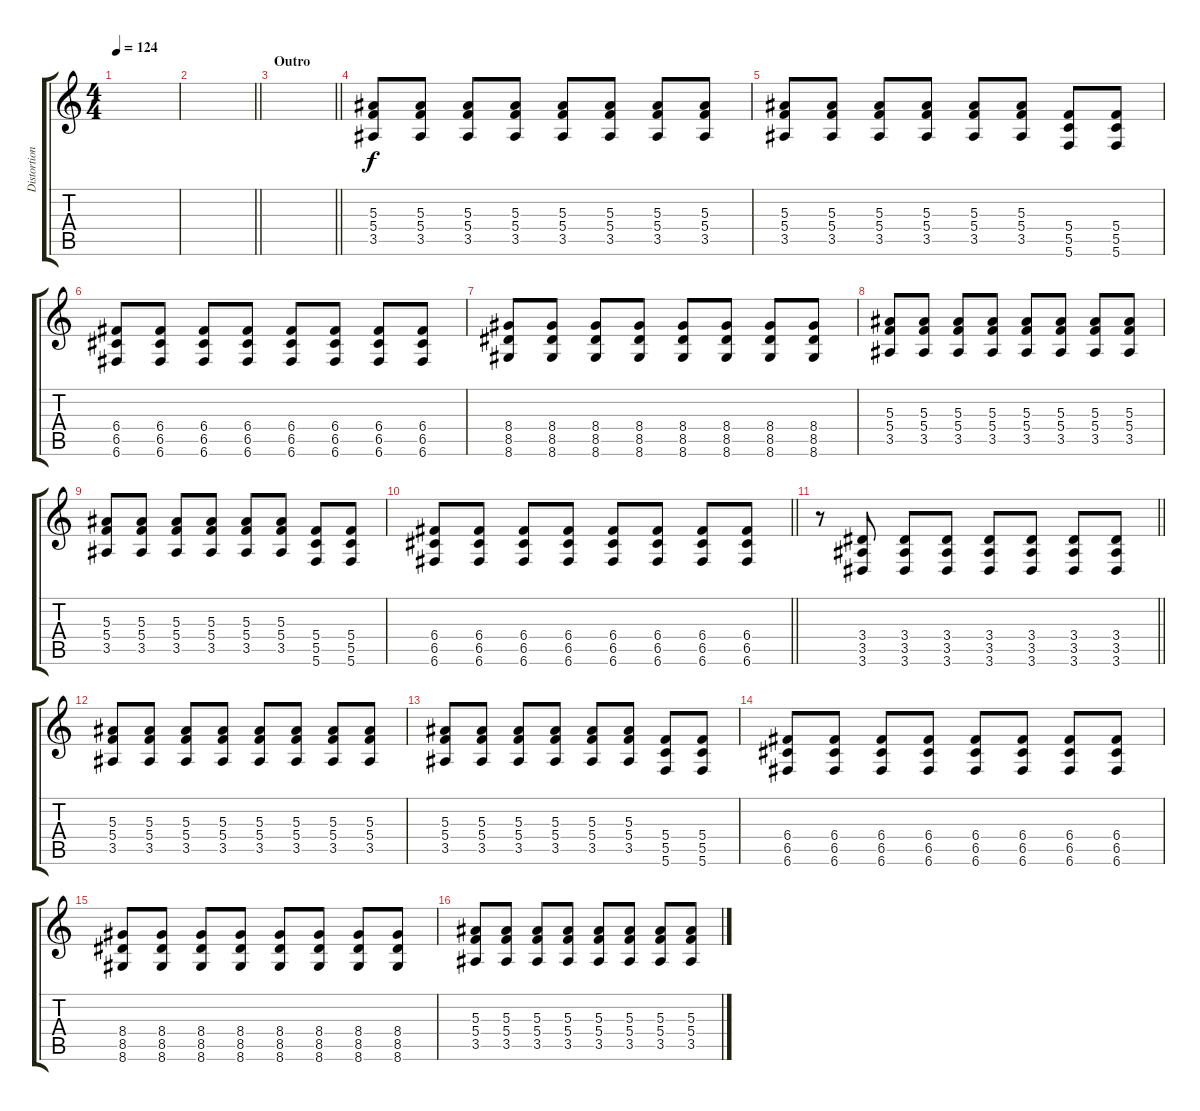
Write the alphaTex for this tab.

\track ("Distortion Guitar" "Distortion") {instrument distortionguitar}
\staff {score tabs}
\tuning (D4 A3 F3 C3 G2 C2) {hide}
\ts (4 4)
\tempo 124
\clef g2
\ks c
|
\barLineRight lightlight
|
\section ("" "Outro")
\barLineRight lightlight
|
(5.3 5.4 3.5).8 (5.3 5.4 3.5).8 (5.3 5.4 3.5).8 (5.3 5.4 3.5).8 (5.3 5.4 3.5).8 (5.3 5.4 3.5).8 (5.3 5.4 3.5).8 (5.3 5.4 3.5).8 |
(5.3 5.4 3.5).8 (5.3 5.4 3.5).8 (5.3 5.4 3.5).8 (5.3 5.4 3.5).8 (5.3 5.4 3.5).8 (5.3 5.4 3.5).8 (5.4 5.5 5.6).8 (5.4 5.5 5.6).8 |
(6.4 6.5 6.6).8 (6.4 6.5 6.6).8 (6.4 6.5 6.6).8 (6.4 6.5 6.6).8 (6.4 6.5 6.6).8 (6.4 6.5 6.6).8 (6.4 6.5 6.6).8 (6.4 6.5 6.6).8 |
(8.4 8.5 8.6).8 (8.4 8.5 8.6).8 (8.4 8.5 8.6).8 (8.4 8.5 8.6).8 (8.4 8.5 8.6).8 (8.4 8.5 8.6).8 (8.4 8.5 8.6).8 (8.4 8.5 8.6).8 |
(5.3 5.4 3.5).8 (5.3 5.4 3.5).8 (5.3 5.4 3.5).8 (5.3 5.4 3.5).8 (5.3 5.4 3.5).8 (5.3 5.4 3.5).8 (5.3 5.4 3.5).8 (5.3 5.4 3.5).8 |
(5.3 5.4 3.5).8 (5.3 5.4 3.5).8 (5.3 5.4 3.5).8 (5.3 5.4 3.5).8 (5.3 5.4 3.5).8 (5.3 5.4 3.5).8 (5.4 5.5 5.6).8 (5.4 5.5 5.6).8 |
\barLineRight lightlight
(6.4 6.5 6.6).8 (6.4 6.5 6.6).8 (6.4 6.5 6.6).8 (6.4 6.5 6.6).8 (6.4 6.5 6.6).8 (6.4 6.5 6.6).8 (6.4 6.5 6.6).8 (6.4 6.5 6.6).8 |
\barLineRight lightlight
r.8 (3.4 3.5 3.6).8 (3.4 3.5 3.6).8 (3.4 3.5 3.6).8 (3.4 3.5 3.6).8 (3.4 3.5 3.6).8 (3.4 3.5 3.6).8 (3.4 3.5 3.6).8 |
(5.3 5.4 3.5).8 (5.3 5.4 3.5).8 (5.3 5.4 3.5).8 (5.3 5.4 3.5).8 (5.3 5.4 3.5).8 (5.3 5.4 3.5).8 (5.3 5.4 3.5).8 (5.3 5.4 3.5).8 |
(5.3 5.4 3.5).8 (5.3 5.4 3.5).8 (5.3 5.4 3.5).8 (5.3 5.4 3.5).8 (5.3 5.4 3.5).8 (5.3 5.4 3.5).8 (5.4 5.5 5.6).8 (5.4 5.5 5.6).8 |
(6.4 6.5 6.6).8 (6.4 6.5 6.6).8 (6.4 6.5 6.6).8 (6.4 6.5 6.6).8 (6.4 6.5 6.6).8 (6.4 6.5 6.6).8 (6.4 6.5 6.6).8 (6.4 6.5 6.6).8 |
(8.4 8.5 8.6).8 (8.4 8.5 8.6).8 (8.4 8.5 8.6).8 (8.4 8.5 8.6).8 (8.4 8.5 8.6).8 (8.4 8.5 8.6).8 (8.4 8.5 8.6).8 (8.4 8.5 8.6).8 |
(5.3 5.4 3.5).8 (5.3 5.4 3.5).8 (5.3 5.4 3.5).8 (5.3 5.4 3.5).8 (5.3 5.4 3.5).8 (5.3 5.4 3.5).8 (5.3 5.4 3.5).8 (5.3 5.4 3.5).8
